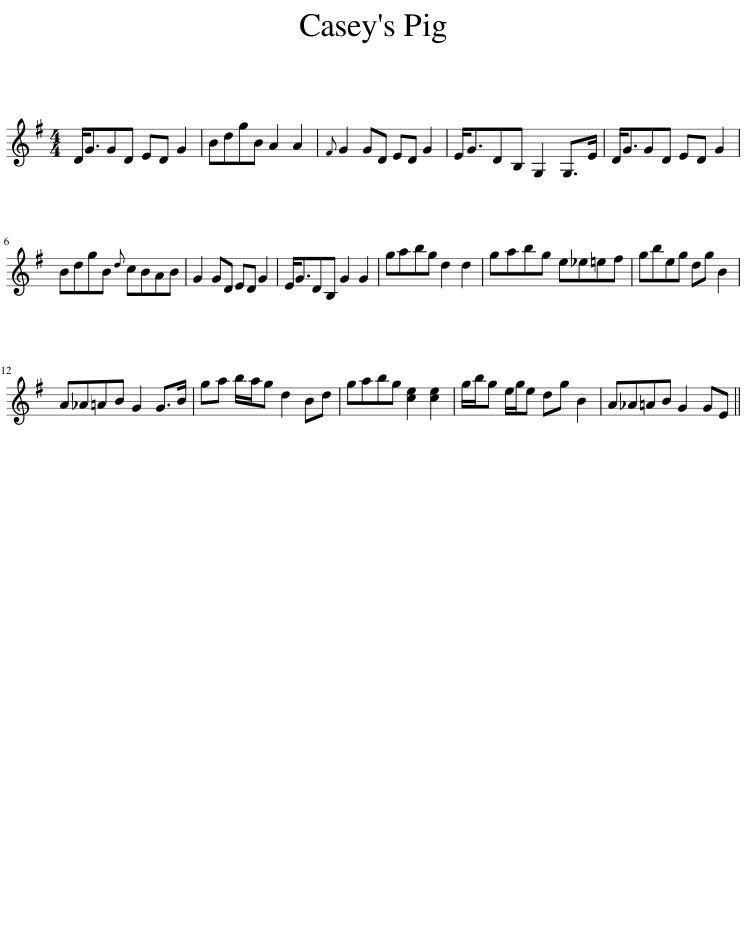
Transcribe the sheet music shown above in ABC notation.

X:1
L:1/8
M:4/4
I:linebreak $
K:G
V:1 treble
V:1
 D<GGD ED G2 | BdgB A2 A2 |{F} G2 GD ED G2 | E<GDB, G,2 G,>E | D<GGD ED G2 |$ %5
 BdgB{d} cBAB | G2 GD ED G2 | E<GDB, G2 G2 | gabg d2 d2 | gabg e_e=ef | %10
 gbeg dg B2 |$ A_A=AB G2 G>B | ga b/a/g d2 Bd | gabg [ce]2 [ce]2 | g/b/g e/g/e dg B2 | %15
 A_A=AB G2 GE || %16
